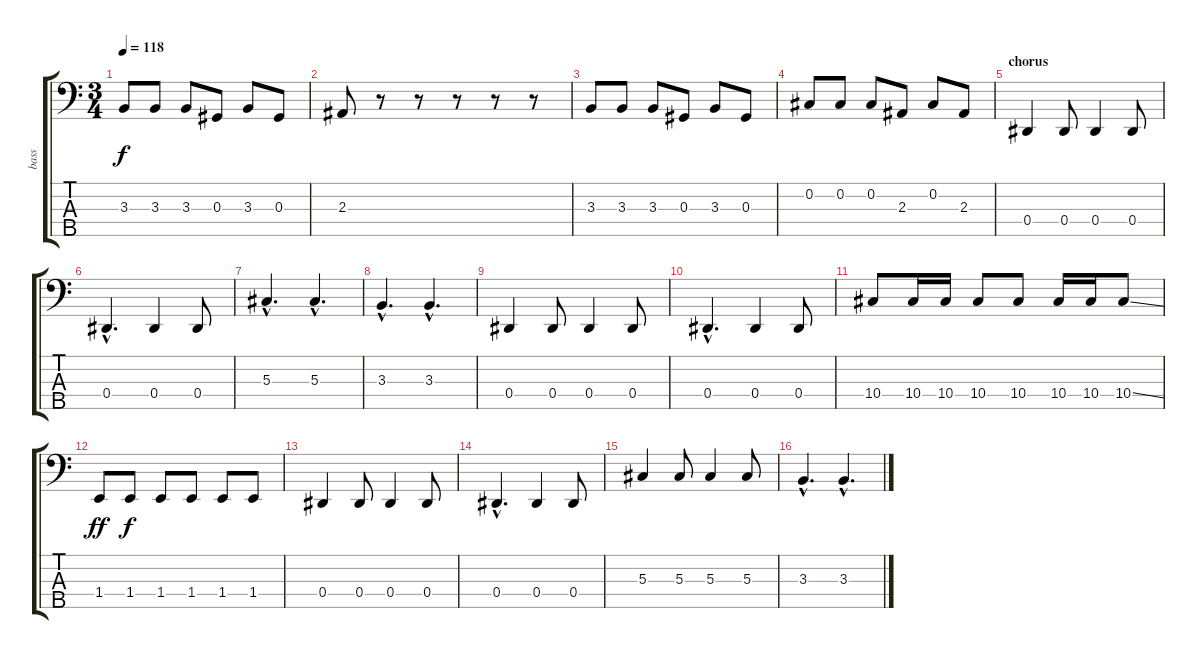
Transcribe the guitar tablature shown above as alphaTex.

\track ("bass" "bass") {instrument slapbass2}
\staff {score tabs}
\tuning (Gb2 Db2 Ab1 Eb1 Bb0) {hide}
\ts (3 4)
\tempo 118
\clef f4
\ks c
3.3.8{dy f} 3.3.8 3.3.8 0.3.8 3.3.8 0.3.8 |
2.3.8 r.8 r.8 r.8 r.8 r.8 |
3.3.8 3.3.8 3.3.8 0.3.8 3.3.8 0.3.8 |
0.2.8 0.2.8 0.2.8 2.3.8 0.2.8 2.3.8 |
\section ("" "chorus")
0.4.4 0.4.8 0.4.4 0.4.8 |
0.4{hac}.4{d} 0.4.4 0.4.8 |
5.3{hac}.4{d} 5.3{hac}.4{d} |
3.3{hac}.4{d} 3.3{hac}.4{d} |
0.4.4 0.4.8 0.4.4 0.4.8 |
0.4{hac}.4{d} 0.4.4 0.4.8 |
10.4.8 10.4.16 10.4.16 10.4.8 10.4.8 10.4.16 10.4.16 10.4{ss}.8 |
1.4.8{dy ff} 1.4.8{dy f} 1.4.8 1.4.8 1.4.8 1.4.8 |
\section ("" "")
0.4.4 0.4.8 0.4.4 0.4.8 |
0.4{hac}.4{d} 0.4.4 0.4.8 |
5.3.4 5.3.8 5.3.4 5.3.8 |
3.3{hac}.4{d} 3.3{hac}.4{d}
